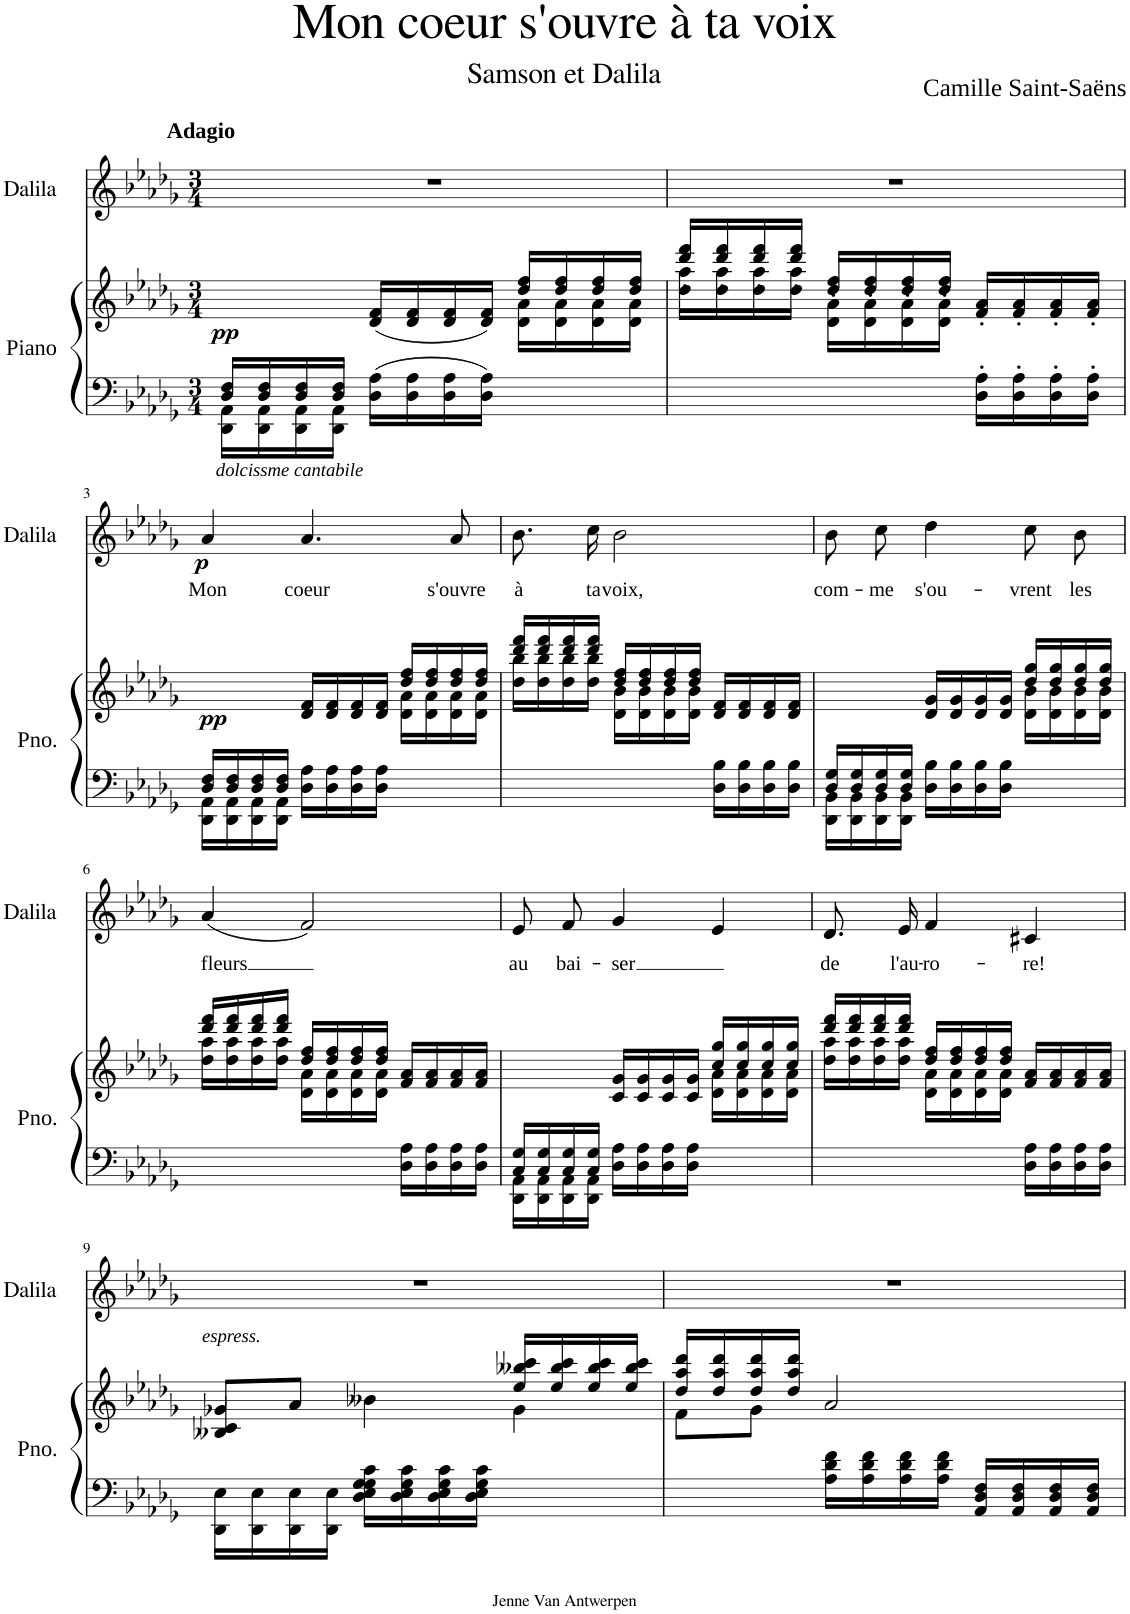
**kern	**kern	**dynam	**kern	**text	**dynam
*part2	*part2	*part2	*part1	*part1	*part1
*staff3	*staff2	*staff2/3	*staff1	*staff1	*staff1
*I"Piano	*	*	*I"Dalila	*	*
*I'Pno.	*	*	*I'Dalila	*	*
*clefF4	*clefG2	*	*clefG2	*	*
*k[b-e-a-d-g-]	*k[b-e-a-d-g-]	*	*k[b-e-a-d-g-]	*	*
*M3/4	*M3/4	*	*M3/4	*	*
=1	=1	=1	=1	=1	=1
*^	*^	*	*	*	*
!	!	!	!	!	!LO:TX:a:B:t=Adagio	!	!
!	!	!	!	!LO:DY:b	!	!	!
16D-/ 16F/LL	16DD-\ 16AA-\LL	4ryy	2ryy	pp	2.r	.	.
16D-/ 16F/	16DD-\ 16AA-\	.	.	.	.	.	.
16D-/ 16F/	16DD-\ 16AA-\	.	.	.	.	.	.
16D-/ 16F/JJ	16DD-\ 16AA-\JJ	.	.	.	.	.	.
4ryy	16D-\ 16A-\LL	(16d-/ 16f/LL	.	.	.	.	.
.	16D-\ 16A-\	16d-/ 16f/	.	.	.	.	.
.	16D-\ 16A-\	16d-/ 16f/	.	.	.	.	.
.	16D-\ 16A-\JJ	16d-/ 16f/JJ)	.	.	.	.	.
4ryy	4ryy	16dd-/ 16ff/LL	16d-\ 16a-\LL	.	.	.	.
.	.	16dd-/ 16ff/	16d-\ 16a-\	.	.	.	.
.	.	16dd-/ 16ff/	16d-\ 16a-\	.	.	.	.
.	.	16dd-/ 16ff/JJ	16d-\ 16a-\JJ	.	.	.	.
*v	*v	*	*	*	*	*	*
=2	=2	=2	=2	=2	=2	=2
2ryy	16ddd-/' 16fff/'LL	16dd-\' 16aa-\'LL	.	2.r	.	.
.	16ddd-/' 16fff/'	16dd-\' 16aa-\'	.	.	.	.
.	16ddd-/' 16fff/'	16dd-\' 16aa-\'	.	.	.	.
.	16ddd-/' 16fff/'JJ	16dd-\' 16aa-\'JJ	.	.	.	.
.	16dd-/' 16ff/'LL	16d-\' 16a-\'LL	.	.	.	.
.	16dd-/' 16ff/'	16d-\' 16a-\'	.	.	.	.
.	16dd-/' 16ff/'	16d-\' 16a-\'	.	.	.	.
.	16dd-/' 16ff/'JJ	16d-\' 16a-\'JJ	.	.	.	.
16D-\' 16A-\'LL	16f/' 16a-/'LL	4ryy	.	.	.	.
16D-\' 16A-\'	16f/' 16a-/'	.	.	.	.	.
16D-\' 16A-\'	16f/' 16a-/'	.	.	.	.	.
16D-\' 16A-\'JJ	16f/' 16a-/'JJ	.	.	.	.	.
!!LO:LB:g=z
=3	=3	=3	=3	=3	=3	=3
*^	*	*	*	*	*	*
!	!	!	!	!	!LO:TX:a:i:t=dolcissme cantabile	!	!
!	!	!	!	!LO:DY:b	!	!LO:LY:b	!LO:DY:b
16D-/ 16F/LL	16DD-\ 16AA-\LL	4ryy	2ryy	pp	4a-/	Mon	p
16D-/ 16F/	16DD-\ 16AA-\	.	.	.	.	.	.
16D-/ 16F/	16DD-\ 16AA-\	.	.	.	.	.	.
16D-/ 16F/JJ	16DD-\ 16AA-\JJ	.	.	.	.	.	.
!	!	!	!	!	!	!LO:LY:b	!
4ryy	16D-\ 16A-\LL	16d-/ 16f/LL	.	.	4.a-/	coeur	.
.	16D-\ 16A-\	16d-/ 16f/	.	.	.	.	.
.	16D-\ 16A-\	16d-/ 16f/	.	.	.	.	.
.	16D-\ 16A-\JJ	16d-/ 16f/JJ	.	.	.	.	.
4ryy	4ryy	16dd-/ 16ff/LL	16d-\ 16a-\LL	.	.	.	.
.	.	16dd-/ 16ff/	16d-\ 16a-\	.	.	.	.
!	!	!	!	!	!	!LO:LY:b	!
.	.	16dd-/ 16ff/	16d-\ 16a-\	.	8a-/	s'ouvre	.
.	.	16dd-/ 16ff/JJ	16d-\ 16a-\JJ	.	.	.	.
*v	*v	*	*	*	*	*	*
=4	=4	=4	=4	=4	=4	=4
!	!	!	!	!	!LO:LY:b	!
2ryy	16ddd-/ 16fff/LL	16dd-\ 16bb-\LL	.	8.b-\L	à	.
.	16ddd-/ 16fff/	16dd-\ 16bb-\	.	.	.	.
.	16ddd-/ 16fff/	16dd-\ 16bb-\	.	.	.	.
!	!	!	!	!	!LO:LY:b	!
.	16ddd-/ 16fff/JJ	16dd-\ 16bb-\JJ	.	16cc\Jk	ta	.
!	!	!	!	!	!LO:LY:b	!
.	16dd-/ 16ff/LL	16d-\ 16b-\LL	.	2b-\	voix,	.
.	16dd-/ 16ff/	16d-\ 16b-\	.	.	.	.
.	16dd-/ 16ff/	16d-\ 16b-\	.	.	.	.
.	16dd-/ 16ff/JJ	16d-\ 16b-\JJ	.	.	.	.
16D-\ 16B-\LL	16d-/ 16f/LL	4ryy	.	.	.	.
16D-\ 16B-\	16d-/ 16f/	.	.	.	.	.
16D-\ 16B-\	16d-/ 16f/	.	.	.	.	.
16D-\ 16B-\JJ	16d-/ 16f/JJ	.	.	.	.	.
=5	=5	=5	=5	=5	=5	=5
*^	*	*	*	*	*	*
!	!	!	!	!	!	!LO:LY:b	!
16D-/ 16G-/LL	16DD-\ 16BB-\LL	4ryy	2ryy	.	8b-\L	com-	.
16D-/ 16G-/	16DD-\ 16BB-\	.	.	.	.	.	.
!	!	!	!	!	!	!LO:LY:b	!
16D-/ 16G-/	16DD-\ 16BB-\	.	.	.	8cc\J	-me	.
16D-/ 16G-/JJ	16DD-\ 16BB-\JJ	.	.	.	.	.	.
!	!	!	!	!	!	!LO:LY:b	!
4ryy	16D-\ 16B-\LL	16d-/ 16g-/LL	.	.	4dd-\	s'ou-	.
.	16D-\ 16B-\	16d-/ 16g-/	.	.	.	.	.
.	16D-\ 16B-\	16d-/ 16g-/	.	.	.	.	.
.	16D-\ 16B-\JJ	16d-/ 16g-/JJ	.	.	.	.	.
!	!	!	!	!	!	!LO:LY:b	!
4ryy	4ryy	16dd-/ 16gg-/LL	16d-\ 16b-\LL	.	8cc\L	-vrent	.
.	.	16dd-/ 16gg-/	16d-\ 16b-\	.	.	.	.
!	!	!	!	!	!	!LO:LY:b	!
.	.	16dd-/ 16gg-/	16d-\ 16b-\	.	8b-\J	les	.
.	.	16dd-/ 16gg-/JJ	16d-\ 16b-\JJ	.	.	.	.
*v	*v	*	*	*	*	*	*
!!LO:LB:g=z
=6	=6	=6	=6	=6	=6	=6
!	!	!	!	!	!LO:LY:b	!
2ryy	16ddd-/ 16fff/LL	16dd-\ 16aa-\LL	.	(4a-/	fleurs	.
.	16ddd-/ 16fff/	16dd-\ 16aa-\	.	.	.	.
.	16ddd-/ 16fff/	16dd-\ 16aa-\	.	.	.	.
.	16ddd-/ 16fff/JJ	16dd-\ 16aa-\JJ	.	.	.	.
.	16dd-/ 16ff/LL	16d-\ 16a-\LL	.	2f/)	.	.
.	16dd-/ 16ff/	16d-\ 16a-\	.	.	.	.
.	16dd-/ 16ff/	16d-\ 16a-\	.	.	.	.
.	16dd-/ 16ff/JJ	16d-\ 16a-\JJ	.	.	.	.
16D-\ 16A-\LL	16f/ 16a-/LL	4ryy	.	.	.	.
16D-\ 16A-\	16f/ 16a-/	.	.	.	.	.
16D-\ 16A-\	16f/ 16a-/	.	.	.	.	.
16D-\ 16A-\JJ	16f/ 16a-/JJ	.	.	.	.	.
=7	=7	=7	=7	=7	=7	=7
*^	*	*	*	*	*	*
!	!	!	!	!	!	!LO:LY:b	!
16C/ 16G-/LL	16DD-\ 16AA-\LL	4ryy	2ryy	.	8e-/L	au	.
16C/ 16G-/	16DD-\ 16AA-\	.	.	.	.	.	.
!	!	!	!	!	!	!LO:LY:b	!
16C/ 16G-/	16DD-\ 16AA-\	.	.	.	8f/J	bai-	.
16C/ 16G-/JJ	16DD-\ 16AA-\JJ	.	.	.	.	.	.
!	!	!	!	!	!	!LO:LY:b	!
4ryy	16D-\ 16A-\LL	16c/ 16g-/LL	.	.	4g-/	-ser	.
.	16D-\ 16A-\	16c/ 16g-/	.	.	.	.	.
.	16D-\ 16A-\	16c/ 16g-/	.	.	.	.	.
.	16D-\ 16A-\JJ	16c/ 16g-/JJ	.	.	.	.	.
4ryy	4ryy	16cc/ 16gg-/LL	16d-\ 16a-\LL	.	4e-/	.	.
.	.	16cc/ 16gg-/	16d-\ 16a-\	.	.	.	.
.	.	16cc/ 16gg-/	16d-\ 16a-\	.	.	.	.
.	.	16cc/ 16gg-/JJ	16d-\ 16a-\JJ	.	.	.	.
*v	*v	*	*	*	*	*	*
=8	=8	=8	=8	=8	=8	=8
!	!	!	!	!	!LO:LY:b	!
2ryy	16ddd-/ 16fff/LL	16dd-\ 16aa-\LL	.	8.d-/L	de	.
.	16ddd-/ 16fff/	16dd-\ 16aa-\	.	.	.	.
.	16ddd-/ 16fff/	16dd-\ 16aa-\	.	.	.	.
!	!	!	!	!	!LO:LY:b	!
.	16ddd-/ 16fff/JJ	16dd-\ 16aa-\JJ	.	16e-/Jk	l'au-	.
!	!	!	!	!	!LO:LY:b	!
.	16dd-/ 16ff/LL	16d-\ 16a-\LL	.	4f/	-ro-	.
.	16dd-/ 16ff/	16d-\ 16a-\	.	.	.	.
.	16dd-/ 16ff/	16d-\ 16a-\	.	.	.	.
.	16dd-/ 16ff/JJ	16d-\ 16a-\JJ	.	.	.	.
!	!	!	!	!	!LO:LY:b	!
16D-\ 16A-\LL	16f/ 16a-/LL	4ryy	.	4c#X/	-re!	.
16D-\ 16A-\	16f/ 16a-/	.	.	.	.	.
16D-\ 16A-\	16f/ 16a-/	.	.	.	.	.
16D-\ 16A-\JJ	16f/ 16a-/JJ	.	.	.	.	.
!!LO:LB:g=z
=9	=9	=9	=9	=9	=9	=9
*^	*	*	*	*	*	*
!	!	!LO:TX:a:i:t=espress.	!	!	!	!	!
4ryy	16DD-\ 16E-\LL	8g-X/L	4B--X/ 4c/	.	2.r	.	.
.	16DD-\ 16E-\	.	.	.	.	.	.
.	16DD-\ 16E-\	8a-/J	.	.	.	.	.
.	16DD-\ 16E-\JJ	.	.	.	.	.	.
16D-\ 16E-\ 16G-\ 16G-\ 16c\LL	4ryy	4b--X\	4ryy	.	.	.	.
16D-\ 16E-\ 16G-\ 16c\	.	.	.	.	.	.	.
16D-\ 16E-\ 16G-\ 16c\	.	.	.	.	.	.	.
16D-\ 16E-\ 16G-\ 16c\JJ	.	.	.	.	.	.	.
4ryy	4ryy	16ee-/ 16bb--X/ 16ccc/LL	4g-\	.	.	.	.
.	.	16ee-/ 16bb--/ 16ccc/	.	.	.	.	.
.	.	16ee-/ 16bb--/ 16ccc/	.	.	.	.	.
.	.	16ee-/ 16bb--/ 16ccc/JJ	.	.	.	.	.
*v	*v	*	*	*	*	*	*
=10	=10	=10	=10	=10	=10	=10
4ryy	16dd-/ 16aa-/ 16ddd-/LL	8f\L	.	2.r	.	.
.	16dd-/ 16aa-/ 16ddd-/	.	.	.	.	.
.	16dd-/ 16aa-/ 16ddd-/	8g-\J	.	.	.	.
.	16dd-/ 16aa-/ 16ddd-/JJ	.	.	.	.	.
16A-\ 16d-\ 16f\LL	2a-/	2ryy	.	.	.	.
16A-\ 16d-\ 16f\	.	.	.	.	.	.
16A-\ 16d-\ 16f\	.	.	.	.	.	.
16A-\ 16d-\ 16f\JJ	.	.	.	.	.	.
16AA-/ 16D-/ 16F/LL	.	.	.	.	.	.
16AA-/ 16D-/ 16F/	.	.	.	.	.	.
16AA-/ 16D-/ 16F/	.	.	.	.	.	.
16AA-/ 16D-/ 16F/JJ	.	.	.	.	.	.
*	*v	*v	*	*	*	*
=	=	=	=	=	=
*-	*-	*-	*-	*-	*-
